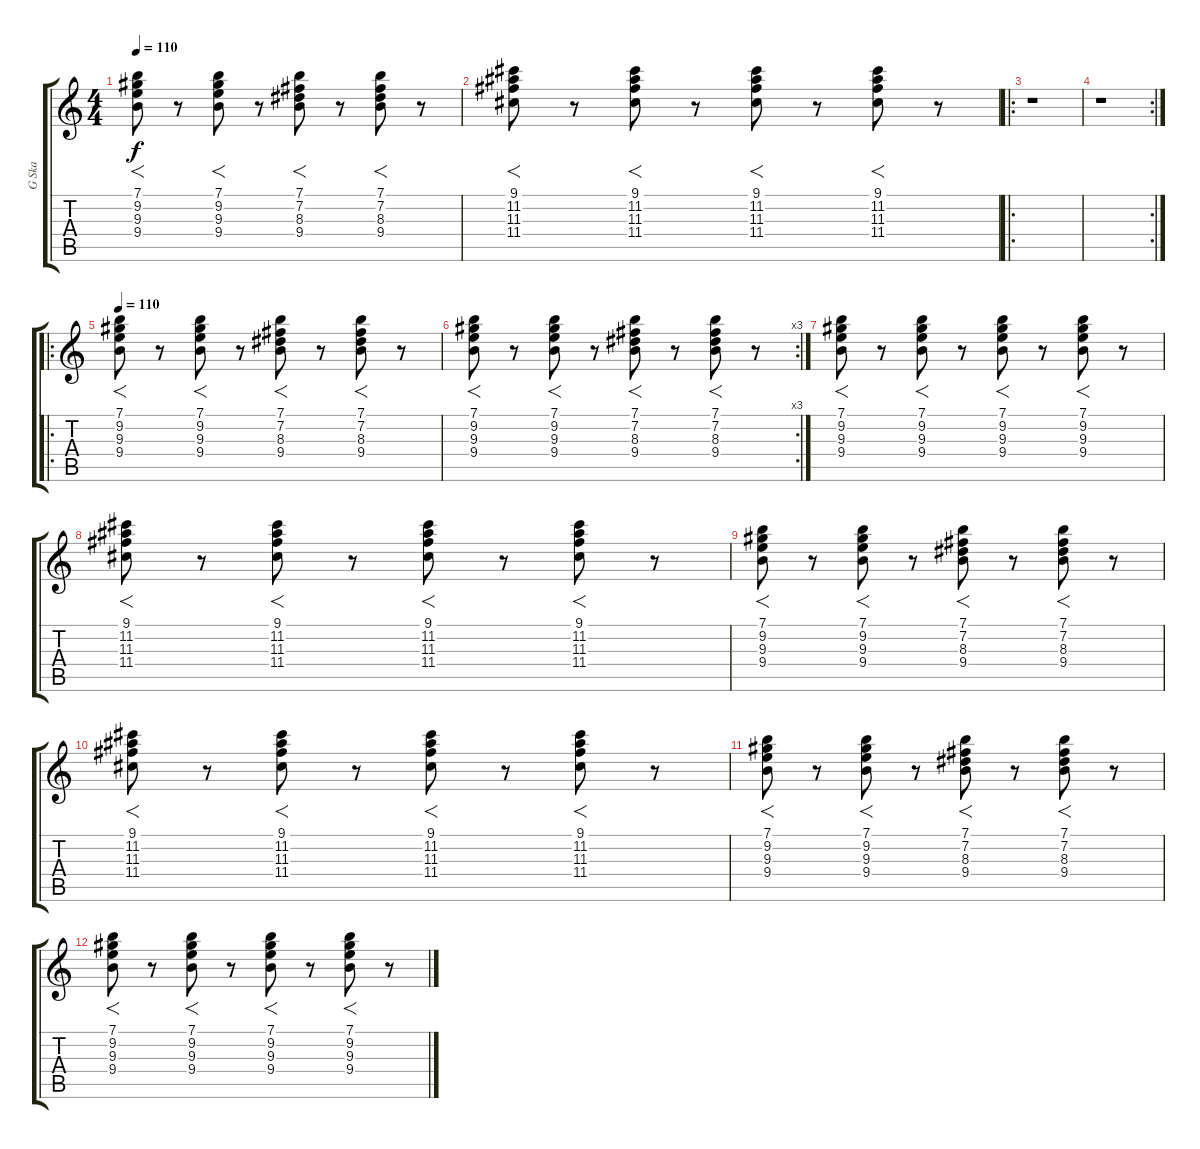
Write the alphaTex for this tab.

\track ("G Ska" "G Ska") {instrument electricguitarclean}
\staff {score tabs}
\tuning (E4 B3 G3 D3 A2 E2) {hide}
\ts (4 4)
\tempo 110
\clef g2
\ks c
(7.1 9.2 9.3 9.4).8{f dy f} r.8 (7.1 9.2 9.3 9.4).8{f} r.8 (7.1 7.2 8.3 9.4).8{f} r.8 (7.1 7.2 8.3 9.4).8{f} r.8 |
(9.1 11.2 11.3 11.4).8{f} r.8 (9.1 11.2 11.3 11.4).8{f} r.8 (9.1 11.2 11.3 11.4).8{f} r.8 (9.1 11.2 11.3 11.4).8{f} r.8 |
\ro
r.1 |
\rc 2
r.1 |
\ro
\tempo 110
(7.1 9.2 9.3 9.4).8{f} r.8 (7.1 9.2 9.3 9.4).8{f} r.8 (7.1 7.2 8.3 9.4).8{f} r.8 (7.1 7.2 8.3 9.4).8{f} r.8 |
\rc 3
(7.1 9.2 9.3 9.4).8{f} r.8 (7.1 9.2 9.3 9.4).8{f} r.8 (7.1 7.2 8.3 9.4).8{f} r.8 (7.1 7.2 8.3 9.4).8{f} r.8 |
(7.1 9.2 9.3 9.4).8{f} r.8 (7.1 9.2 9.3 9.4).8{f} r.8 (7.1 9.2 9.3 9.4).8{f} r.8 (7.1 9.2 9.3 9.4).8{f} r.8 |
(9.1 11.2 11.3 11.4).8{f} r.8 (9.1 11.2 11.3 11.4).8{f} r.8 (9.1 11.2 11.3 11.4).8{f} r.8 (9.1 11.2 11.3 11.4).8{f} r.8 |
(7.1 9.2 9.3 9.4).8{f} r.8 (7.1 9.2 9.3 9.4).8{f} r.8 (7.1 7.2 8.3 9.4).8{f} r.8 (7.1 7.2 8.3 9.4).8{f} r.8 |
(9.1 11.2 11.3 11.4).8{f} r.8 (9.1 11.2 11.3 11.4).8{f} r.8 (9.1 11.2 11.3 11.4).8{f} r.8 (9.1 11.2 11.3 11.4).8{f} r.8 |
(7.1 9.2 9.3 9.4).8{f} r.8 (7.1 9.2 9.3 9.4).8{f} r.8 (7.1 7.2 8.3 9.4).8{f} r.8 (7.1 7.2 8.3 9.4).8{f} r.8 |
(7.1 9.2 9.3 9.4).8{f} r.8 (7.1 9.2 9.3 9.4).8{f} r.8 (7.1 9.2 9.3 9.4).8{f} r.8 (7.1 9.2 9.3 9.4).8{f} r.8
